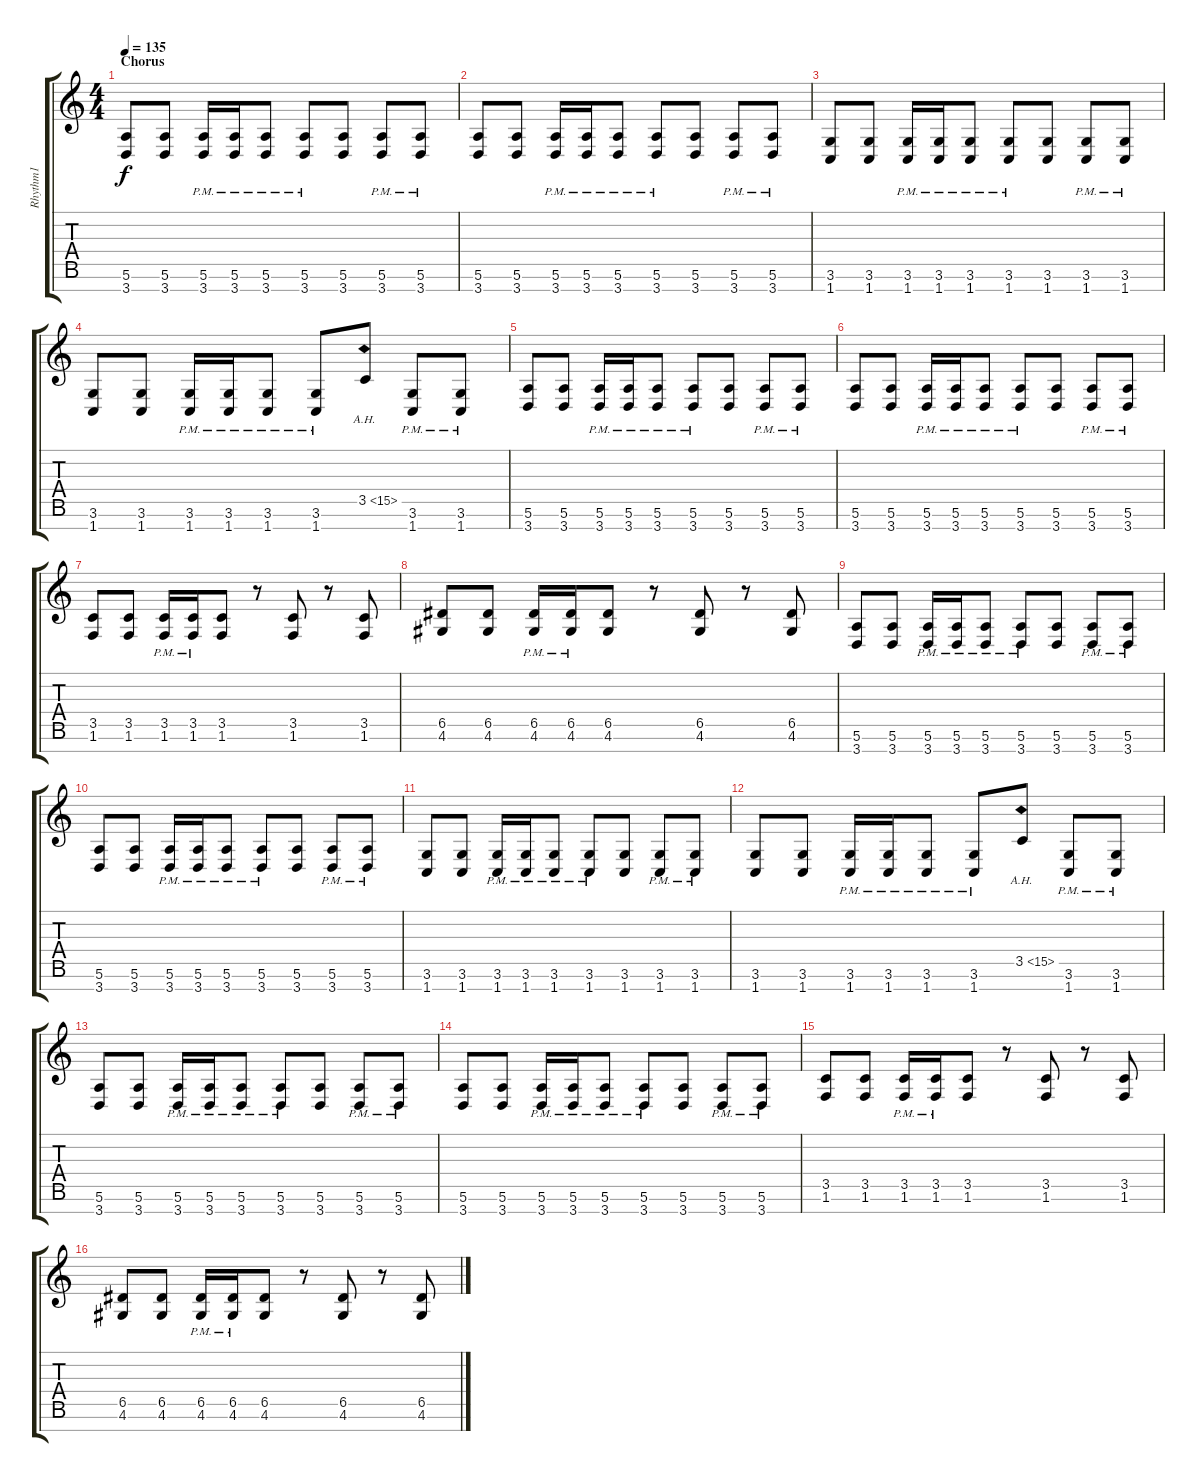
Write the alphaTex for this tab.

\track ("Rhythm1" "Rhythm1") {instrument distortionguitar}
\staff {score tabs}
\tuning (E4 B3 G3 D3 A2 E2 B1) {hide}
\ts (4 4)
\section ("" "Chorus")
\tempo 135
\clef g2
\ks c
(5.6 3.7).8{dy f} (5.6 3.7).8 (5.6{pm} 3.7{pm}).16 (5.6{pm} 3.7{pm}).16 (5.6{pm} 3.7{pm}).8 (5.6{pm} 3.7{pm}).8 (5.6 3.7).8 (5.6{pm} 3.7{pm}).8 (5.6{pm} 3.7{pm}).8 |
(5.6 3.7).8 (5.6 3.7).8 (5.6{pm} 3.7{pm}).16 (5.6{pm} 3.7{pm}).16 (5.6{pm} 3.7{pm}).8 (5.6{pm} 3.7{pm}).8 (5.6 3.7).8 (5.6{pm} 3.7{pm}).8 (5.6{pm} 3.7{pm}).8 |
(3.6 1.7).8 (3.6 1.7).8 (3.6{pm} 1.7{pm}).16 (3.6{pm} 1.7{pm}).16 (3.6{pm} 1.7{pm}).8 (3.6{pm} 1.7{pm}).8 (3.6 1.7).8 (3.6{pm} 1.7{pm}).8 (3.6{pm} 1.7{pm}).8 |
(3.6 1.7).8 (3.6 1.7).8 (3.6{pm} 1.7{pm}).16 (3.6{pm} 1.7{pm}).16 (3.6{pm} 1.7{pm}).8 (3.6{pm} 1.7).8 3.5{ah 12}.8 (3.6{pm} 1.7{pm}).8 (3.6{pm} 1.7{pm}).8 |
(5.6 3.7).8 (5.6 3.7).8 (5.6{pm} 3.7{pm}).16 (5.6{pm} 3.7{pm}).16 (5.6{pm} 3.7{pm}).8 (5.6{pm} 3.7{pm}).8 (5.6 3.7).8 (5.6{pm} 3.7{pm}).8 (5.6{pm} 3.7{pm}).8 |
(5.6 3.7).8 (5.6 3.7).8 (5.6{pm} 3.7{pm}).16 (5.6{pm} 3.7{pm}).16 (5.6{pm} 3.7{pm}).8 (5.6{pm} 3.7{pm}).8 (5.6 3.7).8 (5.6{pm} 3.7{pm}).8 (5.6{pm} 3.7{pm}).8 |
(3.5 1.6).8 (3.5 1.6).8 (3.5{pm} 1.6{pm}).16 (3.5{pm} 1.6{pm}).16 (3.5 1.6).8 r.8 (3.5 1.6).8 r.8 (3.5 1.6).8 |
(6.5 4.6).8 (6.5 4.6).8 (6.5{pm} 4.6{pm}).16 (6.5{pm} 4.6{pm}).16 (6.5 4.6).8 r.8 (6.5 4.6).8 r.8 (6.5 4.6).8 |
(5.6 3.7).8 (5.6 3.7).8 (5.6{pm} 3.7{pm}).16 (5.6{pm} 3.7{pm}).16 (5.6{pm} 3.7{pm}).8 (5.6{pm} 3.7{pm}).8 (5.6 3.7).8 (5.6{pm} 3.7{pm}).8 (5.6{pm} 3.7{pm}).8 |
(5.6 3.7).8 (5.6 3.7).8 (5.6{pm} 3.7{pm}).16 (5.6{pm} 3.7{pm}).16 (5.6{pm} 3.7{pm}).8 (5.6{pm} 3.7{pm}).8 (5.6 3.7).8 (5.6{pm} 3.7{pm}).8 (5.6{pm} 3.7{pm}).8 |
(3.6 1.7).8 (3.6 1.7).8 (3.6{pm} 1.7{pm}).16 (3.6{pm} 1.7{pm}).16 (3.6{pm} 1.7{pm}).8 (3.6{pm} 1.7{pm}).8 (3.6 1.7).8 (3.6{pm} 1.7{pm}).8 (3.6{pm} 1.7{pm}).8 |
(3.6 1.7).8 (3.6 1.7).8 (3.6{pm} 1.7{pm}).16 (3.6{pm} 1.7{pm}).16 (3.6{pm} 1.7{pm}).8 (3.6{pm} 1.7).8 3.5{ah 12}.8 (3.6{pm} 1.7{pm}).8 (3.6{pm} 1.7{pm}).8 |
(5.6 3.7).8 (5.6 3.7).8 (5.6{pm} 3.7{pm}).16 (5.6{pm} 3.7{pm}).16 (5.6{pm} 3.7{pm}).8 (5.6{pm} 3.7{pm}).8 (5.6 3.7).8 (5.6{pm} 3.7{pm}).8 (5.6{pm} 3.7{pm}).8 |
(5.6 3.7).8 (5.6 3.7).8 (5.6{pm} 3.7{pm}).16 (5.6{pm} 3.7{pm}).16 (5.6{pm} 3.7{pm}).8 (5.6{pm} 3.7{pm}).8 (5.6 3.7).8 (5.6{pm} 3.7{pm}).8 (5.6{pm} 3.7{pm}).8 |
(3.5 1.6).8 (3.5 1.6).8 (3.5{pm} 1.6{pm}).16 (3.5{pm} 1.6{pm}).16 (3.5 1.6).8 r.8 (3.5 1.6).8 r.8 (3.5 1.6).8 |
(6.5 4.6).8 (6.5 4.6).8 (6.5{pm} 4.6{pm}).16 (6.5{pm} 4.6{pm}).16 (6.5 4.6).8 r.8 (6.5 4.6).8 r.8 (6.5 4.6).8
